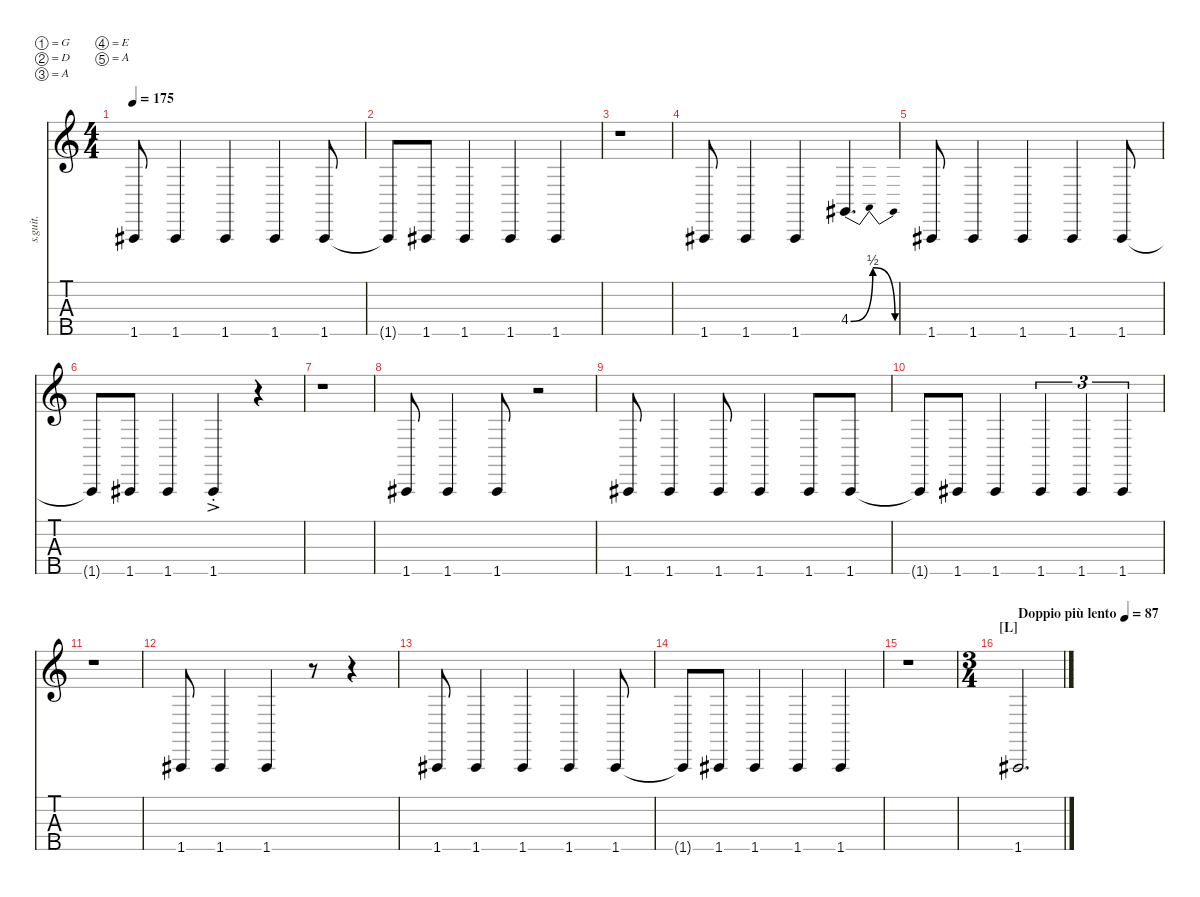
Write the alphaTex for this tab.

\defaultSystemsLayout 4
\hideDynamics
\bracketExtendMode nobrackets
\track ("" "s.guit.") {instrument electricbassfinger}
\staff {score tabs}
\tuning (G2 D2 A1 E1 A0)
\ts (4 4)
\tempo 175
\clef g2
\ks c
1.5{acc #}.8{dy ff} 1.5{acc #}.4 1.5{acc #}.4 1.5{acc #}.4 1.5{acc #}.8 |
1.5{t acc #}.8 1.5{acc #}.8 1.5{acc #}.4 1.5{acc #}.4 1.5{acc #}.4 |
r.1 |
1.5{acc #}.8 1.5{acc #}.4 1.5{acc #}.4 4.4{be (bendrelease 0 0 30 2 30 2 60 0) acc #}.4{d} |
1.5{acc #}.8 1.5{acc #}.4 1.5{acc #}.4 1.5{acc #}.4 1.5{acc #}.8 |
1.5{t acc #}.8 1.5{acc #}.8 1.5{acc #}.4 1.5{ac st acc #}.4 r.4 |
r.1 |
1.5{acc #}.8 1.5{acc #}.4 1.5{acc #}.8 r.2 |
1.5{acc #}.8 1.5{acc #}.4 1.5{acc #}.8 1.5{acc #}.4 1.5{acc #}.8 1.5{acc #}.8 |
1.5{t acc #}.8 1.5{acc #}.8 1.5{acc #}.4 1.5{acc #}.4{tu (3 2)} 1.5{acc #}.4{tu (3 2)} 1.5{acc #}.4{tu (3 2)} |
r.1 |
1.5{acc #}.8 1.5{acc #}.4 1.5{acc #}.4 r.8 r.4 |
1.5{acc #}.8 1.5{acc #}.4 1.5{acc #}.4 1.5{acc #}.4 1.5{acc #}.8 |
1.5{t acc #}.8 1.5{acc #}.8 1.5{acc #}.4 1.5{acc #}.4 1.5{acc #}.4 |
r.1 |
\ts (3 4)
\beaming (8 2 2 2 2)
\section ("L" "")
\tempo (87 "Doppio più lento")
1.5{acc #}.2{d}
